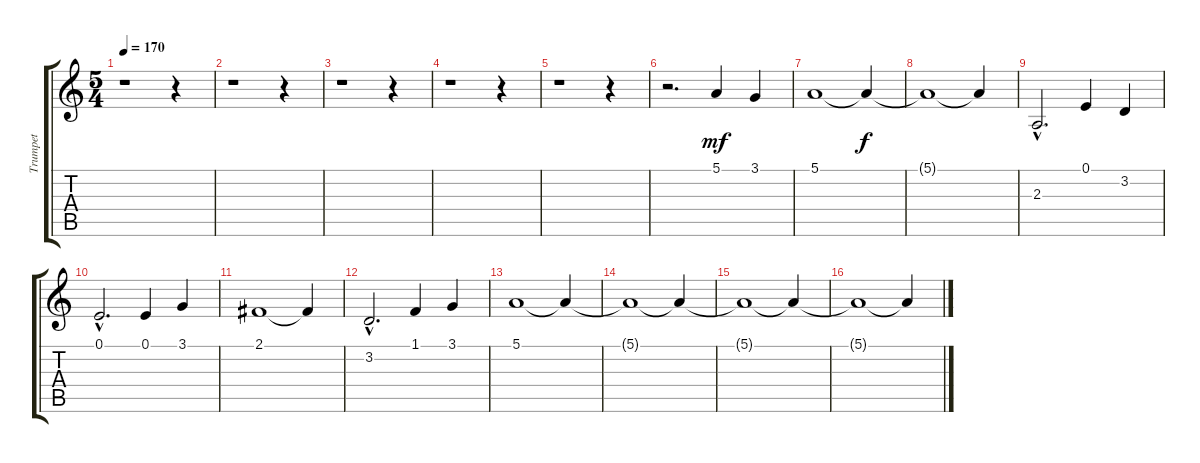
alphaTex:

\track ("Trumpet" "Trumpet") {instrument trumpet}
\staff {score tabs}
\tuning (E4 B3 G3 D3 A2 E2) {hide}
\ts (5 4)
\tempo 170
\clef g2
\ks c
r.1{dy mf} r.4 |
r.1 r.4 |
r.1 r.4 |
r.1 r.4 |
r.1 r.4 |
r.2{d} 5.1.4 3.1.4 |
5.1.1 5.1{t}.4{dy f} |
5.1{t}.1 5.1{t}.4 |
2.3{hac}.2{d} 0.1.4 3.2.4 |
0.1{hac}.2{d} 0.1.4 3.1.4 |
2.1.1 2.1{t}.4 |
3.2{hac}.2{d} 1.1.4 3.1.4 |
5.1.1 5.1{t}.4 |
5.1{t}.1 5.1{t}.4 |
5.1{t}.1 5.1{t}.4 |
5.1{t}.1 5.1{t}.4
